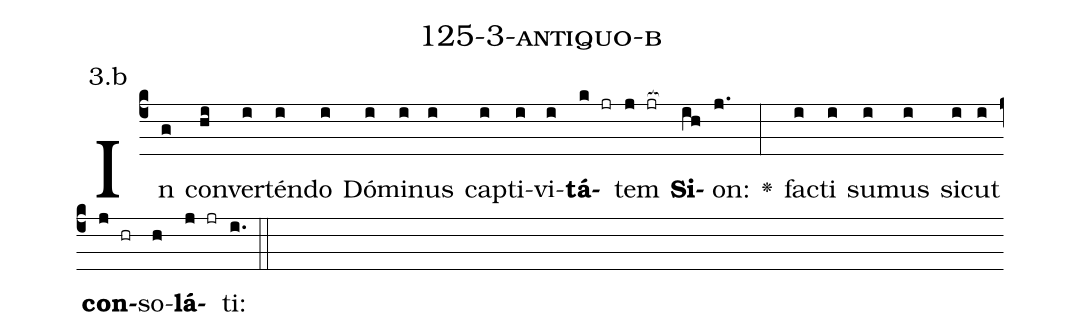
name: 125-3-antiquo-b;
annotation: 3.b;
%%
(c4)In(g) con(hi)ver(i)tén(i)do(i) Dó(i)mi(i)nus(i) cap(i)ti(i)vi(i)<b>tá</b>(k jr)tem(j jr[ocb:1{]) <b>Si</b>(ih[ocb:0}])on:(j.) <v>\greheightstar</v>(:) fac(i)ti(i) su(i)mus(i) sic(i)ut(i) <b>con</b>(j hr)so(h)<b>lá</b>(j jr)ti:(i.) (::)


%E(i) u(i) o(j) u(h) a(j) e.(i.) (::)
